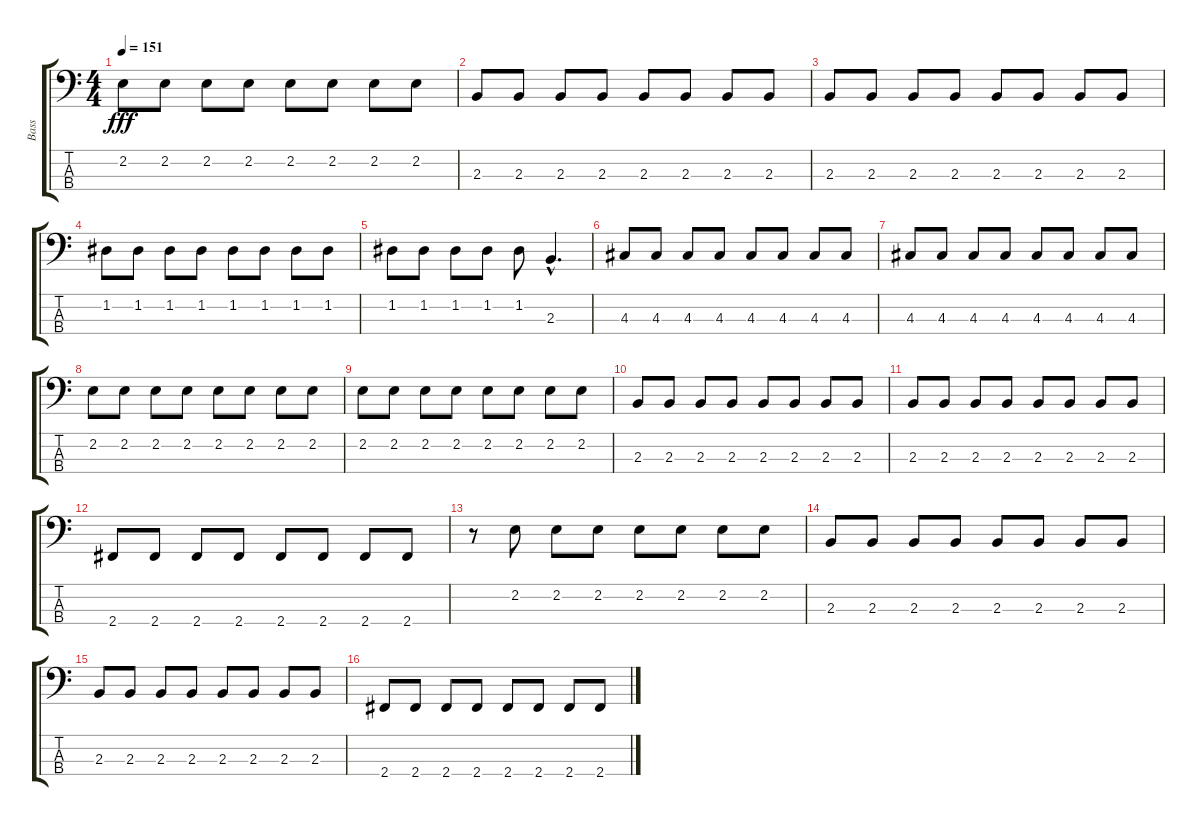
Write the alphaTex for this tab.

\track ("Bass" "Bass") {instrument electricbassfinger}
\staff {score tabs}
\tuning (G2 D2 A1 E1) {hide}
\ts (4 4)
\tempo 151
\clef f4
\ks c
2.2.8{dy fff} 2.2.8 2.2.8 2.2.8 2.2.8 2.2.8 2.2.8 2.2.8 |
2.3.8 2.3.8 2.3.8 2.3.8 2.3.8 2.3.8 2.3.8 2.3.8 |
2.3.8 2.3.8 2.3.8 2.3.8 2.3.8 2.3.8 2.3.8 2.3.8 |
1.2.8 1.2.8 1.2.8 1.2.8 1.2.8 1.2.8 1.2.8 1.2.8 |
1.2.8 1.2.8 1.2.8 1.2.8 1.2.8 2.3{hac}.4{d} |
4.3.8 4.3.8 4.3.8 4.3.8 4.3.8 4.3.8 4.3.8 4.3.8 |
4.3.8 4.3.8 4.3.8 4.3.8 4.3.8 4.3.8 4.3.8 4.3.8 |
2.2.8 2.2.8 2.2.8 2.2.8 2.2.8 2.2.8 2.2.8 2.2.8 |
2.2.8 2.2.8 2.2.8 2.2.8 2.2.8 2.2.8 2.2.8 2.2.8 |
2.3.8 2.3.8 2.3.8 2.3.8 2.3.8 2.3.8 2.3.8 2.3.8 |
2.3.8 2.3.8 2.3.8 2.3.8 2.3.8 2.3.8 2.3.8 2.3.8 |
2.4.8 2.4.8 2.4.8 2.4.8 2.4.8 2.4.8 2.4.8 2.4.8 |
r.8 2.2.8 2.2.8 2.2.8 2.2.8 2.2.8 2.2.8 2.2.8 |
2.3.8 2.3.8 2.3.8 2.3.8 2.3.8 2.3.8 2.3.8 2.3.8 |
2.3.8 2.3.8 2.3.8 2.3.8 2.3.8 2.3.8 2.3.8 2.3.8 |
2.4.8 2.4.8 2.4.8 2.4.8 2.4.8 2.4.8 2.4.8 2.4.8
